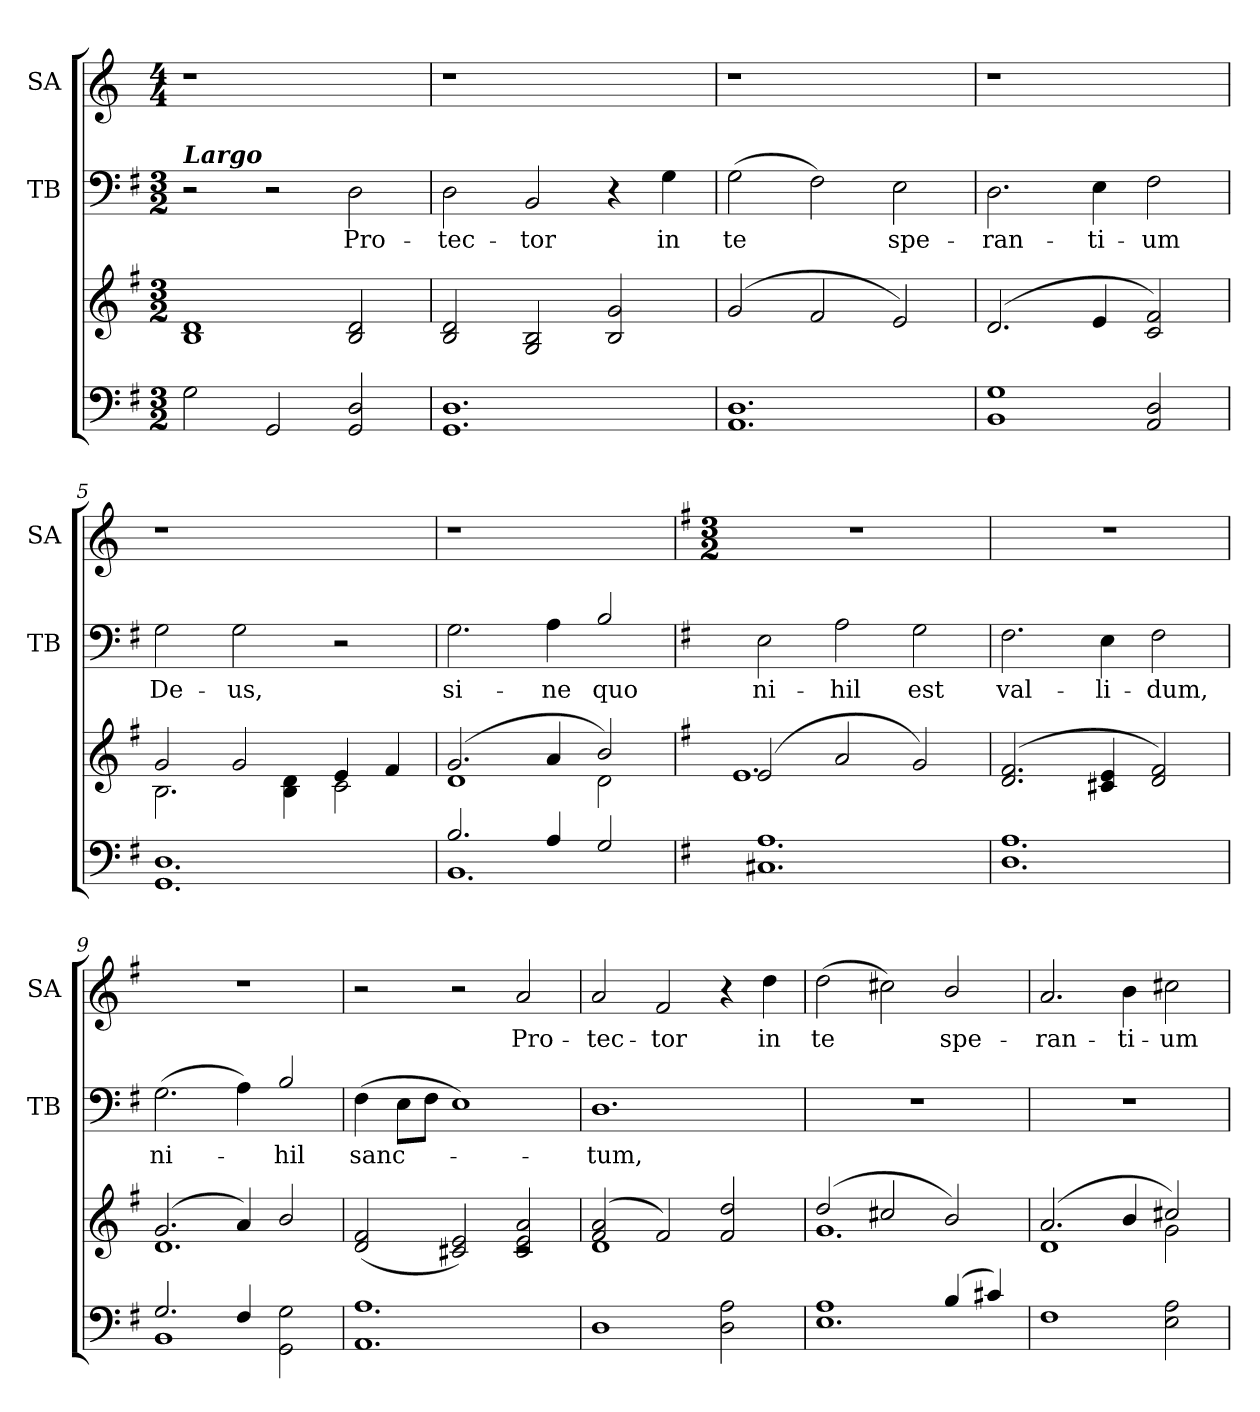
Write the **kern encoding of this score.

**kern	**kern	**kern	**text	**kern	**text
*part4	*part3	*part2	*part2	*part1	*part1
*staff4	*staff3	*staff2	*staff2	*staff1	*staff1
*	*	*I"TB	*	*I"SA	*
*	*	*I'TB	*	*I'SA	*
*clefF4	*clefG2	*clefF4	*	*clefG2	*
*k[f#]	*k[f#]	*k[f#]	*	*k[]	*
*G:	*G:	*G:	*	*C:	*
*M3/2	*M3/2	*M3/2	*	*M4/4	*
=1	=1	=1	=1	=1	=1
*^	*^	*	*	*	*
!	!	!	!	!LO:TX:a:Bi:t=Largo	!	!	!
2G\	1.ryy	1B 1d	1.ryy	2r	.	1r	.
2GG/	.	.	.	2r	.	.	.
!	!	!	!	!	!LO:LY:b	!	!
2GG/ 2D/	.	2B/ 2d/	.	2D\	Pro-	2ryy	.
=2	=2	=2	=2	=2	=2	=2	=2
!	!	!	!	!	!LO:LY:b	!	!
1.GG 1.D	1.ryy	2B/ 2d/	1.ryy	2D\	-tec-	1r	.
!	!	!	!	!	!LO:LY:b	!	!
.	.	2G/ 2B/	.	2BB/	-tor	.	.
.	.	2B/ 2g/	.	4r	.	2ryy	.
!	!	!	!	!	!LO:LY:b	!	!
.	.	.	.	4G\	in	.	.
=3	=3	=3	=3	=3	=3	=3	=3
!	!	!	!	!	!LO:LY:b	!	!
1.AA 1.D	1.ryy	(2g/	1.ryy	(>2G\	te	1r	.
.	.	2f#/	.	2F#\)	.	.	.
!	!	!	!	!	!LO:LY:b	!	!
.	.	2e/)	.	2E\	spe-	2ryy	.
=4	=4	=4	=4	=4	=4	=4	=4
!	!	!	!	!	!LO:LY:b	!	!
1BB 1G	1.ryy	(2.d/	1.ryy	2.D\	-ran-	1r	.
!	!	!	!	!	!LO:LY:b	!	!
.	.	4e/	.	4E\	-ti-	.	.
!	!	!	!	!	!LO:LY:b	!	!
2AA/ 2D/	.	2c/ 2f#/)	.	2F#\	-um	2ryy	.
=5	=5	=5	=5	=5	=5	=5	=5
!	!	!	!	!	!LO:LY:b	!	!
1.ryy	1.GG 1.D	2g/	2.B\	2G\	De-	1r	.
!	!	!	!	!	!LO:LY:b	!	!
.	.	2g/	.	2G\	-us,	.	.
.	.	.	4B\ 4d\	.	.	.	.
.	.	2c\	4e/	2r	.	2ryy	.
.	.	.	4f#/	.	.	.	.
=6	=6	=6	=6	=6	=6	=6	=6
!	!	!	!	!	!LO:LY:b	!	!
2.B/	1.BB	(2.g/	1d	2.G\	si-	1r	.
!	!	!	!	!	!LO:LY:b	!	!
4A/	.	4a/	.	4A\	-ne	.	.
!	!	!	!	!	!LO:LY:b	!	!
2G/	.	2b/)	2d\	2B/	quo	2ryy	.
!!LO:LB:g=z
=7	=7	=7	=7	=7	=7	=7	=7
*	*	*	*	*	*	*k[f#]	*
*	*	*	*	*	*	*G:	*
*	*	*	*	*	*	*M3/2	*
!	!	!	!	!	!LO:LY:b	!	!
1.ryy	1.C#X 1.A	(>2e/	1.e	2E\	ni-	1.r	.
!	!	!	!	!	!LO:LY:b	!	!
.	.	2a/	.	2A\	-hil	.	.
!	!	!	!	!	!LO:LY:b	!	!
.	.	2g/)	.	2G\	est	.	.
=8	=8	=8	=8	=8	=8	=8	=8
!	!	!	!	!	!LO:LY:b	!	!
1.ryy	1.D 1.A	(2.d/ 2.f#/	1.ryy	2.F#\	val-	1.r	.
!	!	!	!	!	!LO:LY:b	!	!
.	.	4c#X/ 4e/	.	4E\	-li-	.	.
!	!	!	!	!	!LO:LY:b	!	!
.	.	2d/ 2f#/)	.	2F#\	-dum,	.	.
=9	=9	=9	=9	=9	=9	=9	=9
!	!	!	!	!	!LO:LY:b	!	!
2.G/	1BB	(2.g/	1.d	(>2.G\	ni-	1.r	.
4F#/	.	4a/)	.	4A\)	.	.	.
!	!	!	!	!	!LO:LY:b	!	!
2ryy	2GG\ 2G\	2b/	.	2B/	-hil	.	.
=10	=10	=10	=10	=10	=10	=10	=10
!	!	!	!	!	!LO:LY:b	!	!
1.ryy	1.AA 1.A	(2d/ 2f#/	2ryy	(>4F#\	sanc-	2r	.
.	.	.	.	8E\L	.	.	.
.	.	.	.	8F#\J	.	.	.
.	.	2c#X/ 2e/)	2ryy	1E)	.	2r	.
!	!	!	!	!	!	!	!LO:LY:b
.	.	2c#/ 2e/ 2a/	2rc	.	.	2a/	Pro-
=11	=11	=11	=11	=11	=11	=11	=11
!	!	!	!	!	!LO:LY:b	!	!LO:LY:b
1.ryy	1D	(2f#/ 2a/	1d	1.D	-tum,	2a/	-tec-
!	!	!	!	!	!	!	!LO:LY:b
.	.	2f#/)	.	.	.	2f#/	-tor
.	2D\ 2A\	2f#/ 2dd/	2ryy	.	.	4r	.
!	!	!	!	!	!	!	!LO:LY:b
.	.	.	.	.	.	4dd\	in
=12	=12	=12	=12	=12	=12	=12	=12
!	!	!	!	!	!	!	!LO:LY:b
1A	1.E	(2dd/	1.g	1.r	.	(>2dd\	te
.	.	2cc#X/	.	.	.	2cc#X\)	.
!	!	!	!	!	!	!	!LO:LY:b
(<4B/	.	2b/)	.	.	.	2b/	spe-
4c#X/)	.	.	.	.	.	.	.
!!LO:LB:g=z
=13	=13	=13	=13	=13	=13	=13	=13
!	!	!	!	!	!	!	!LO:LY:b
1.ryy	1F#	(2.a/	1d	1.r	.	2.a/	-ran-
!	!	!	!	!	!	!	!LO:LY:b
.	.	4b/	.	.	.	4b\	-ti-
!	!	!	!	!	!	!	!LO:LY:b
.	2E\ 2A\	2cc#X/)	2g\	.	.	2cc#X\	-um
*v	*v	*	*	*	*	*	*
*	*v	*v	*	*	*	*
=	=	=	=	=	=
*-	*-	*-	*-	*-	*-
